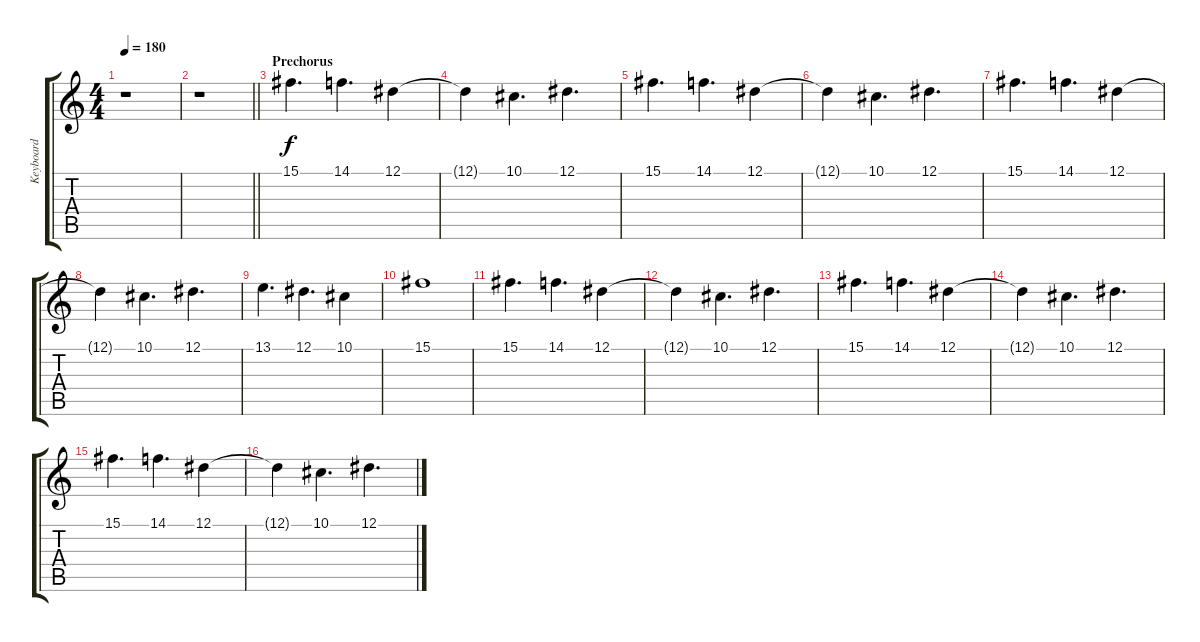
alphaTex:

\track ("Keyboard" "Keyboard") {instrument stringensemble1}
\staff {score tabs}
\tuning (Eb4 Bb3 Gb3 Db3 Ab2 Eb2) {hide}
\ts (4 4)
\tempo 180
\clef g2
\ks c
r.1{dy mf} |
\barLineRight lightlight
r.1 |
\section ("" "Prechorus")
15.1.4{d dy f} 14.1.4{d} 12.1.4 |
12.1{t}.4 10.1.4{d} 12.1.4{d} |
15.1.4{d} 14.1.4{d} 12.1.4 |
12.1{t}.4 10.1.4{d} 12.1.4{d} |
15.1.4{d} 14.1.4{d} 12.1.4 |
12.1{t}.4 10.1.4{d} 12.1.4{d} |
13.1.4{d} 12.1.4{d} 10.1.4 |
15.1.1 |
15.1.4{d} 14.1.4{d} 12.1.4 |
12.1{t}.4 10.1.4{d} 12.1.4{d} |
15.1.4{d} 14.1.4{d} 12.1.4 |
12.1{t}.4 10.1.4{d} 12.1.4{d} |
15.1.4{d} 14.1.4{d} 12.1.4 |
12.1{t}.4 10.1.4{d} 12.1.4{d}
